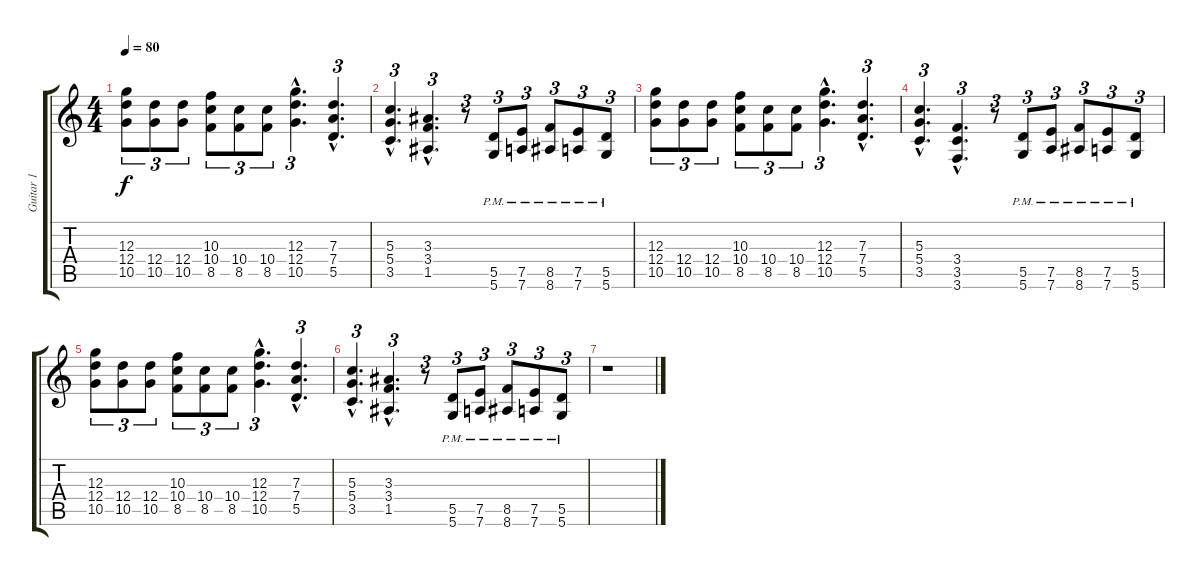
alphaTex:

\track ("Guitar 1" "Guitar 1") {instrument overdrivenguitar}
\staff {score tabs}
\tuning (E4 B3 G3 D3 A2 D2) {hide}
\ts (4 4)
\tempo 80
\clef g2
\ks c
(12.3 12.4 10.5).8{tu (3 2) dy f} (12.4 10.5).8{tu (3 2)} (12.4 10.5).8{tu (3 2)} (10.3 10.4 8.5).8{tu (3 2)} (10.4 8.5).8{tu (3 2)} (10.4 8.5).8{tu (3 2)} (12.3{hac} 12.4{hac} 10.5{hac}).4{d tu (3 2)} (7.3{hac} 7.4{hac} 5.5{hac}).4{d tu (3 2)} |
(5.3{hac} 5.4{hac} 3.5{hac}).4{d tu (3 2)} (3.3{hac} 3.4{hac} 1.5{hac}).4{d tu (3 2)} r.8{tu (3 2)} (5.5{pm} 5.6{pm}).8{tu (3 2)} (7.5{pm} 7.6{pm}).8{tu (3 2)} (8.5{pm} 8.6{pm}).8{tu (3 2)} (7.5{pm} 7.6{pm}).8{tu (3 2)} (5.5{pm} 5.6{pm}).8{tu (3 2)} |
(12.3 12.4 10.5).8{tu (3 2)} (12.4 10.5).8{tu (3 2)} (12.4 10.5).8{tu (3 2)} (10.3 10.4 8.5).8{tu (3 2)} (10.4 8.5).8{tu (3 2)} (10.4 8.5).8{tu (3 2)} (12.3{hac} 12.4{hac} 10.5{hac}).4{d tu (3 2)} (7.3{hac} 7.4{hac} 5.5{hac}).4{d tu (3 2)} |
(5.3{hac} 5.4{hac} 3.5{hac}).4{d tu (3 2)} (3.4{hac} 3.5{hac} 3.6{hac}).4{d tu (3 2)} r.8{tu (3 2)} (5.5{pm} 5.6{pm}).8{tu (3 2)} (7.5{pm} 7.6{pm}).8{tu (3 2)} (8.5{pm} 8.6{pm}).8{tu (3 2)} (7.5{pm} 7.6{pm}).8{tu (3 2)} (5.5{pm} 5.6{pm}).8{tu (3 2)} |
(12.3 12.4 10.5).8{tu (3 2)} (12.4 10.5).8{tu (3 2)} (12.4 10.5).8{tu (3 2)} (10.3 10.4 8.5).8{tu (3 2)} (10.4 8.5).8{tu (3 2)} (10.4 8.5).8{tu (3 2)} (12.3{hac} 12.4{hac} 10.5{hac}).4{d tu (3 2)} (7.3{hac} 7.4{hac} 5.5{hac}).4{d tu (3 2)} |
(5.3{hac} 5.4{hac} 3.5{hac}).4{d tu (3 2)} (3.3{hac} 3.4{hac} 1.5{hac}).4{d tu (3 2)} r.8{tu (3 2)} (5.5{pm} 5.6{pm}).8{tu (3 2)} (7.5{pm} 7.6{pm}).8{tu (3 2)} (8.5{pm} 8.6{pm}).8{tu (3 2)} (7.5{pm} 7.6{pm}).8{tu (3 2)} (5.5{pm} 5.6{pm}).8{tu (3 2)} |
r.1
